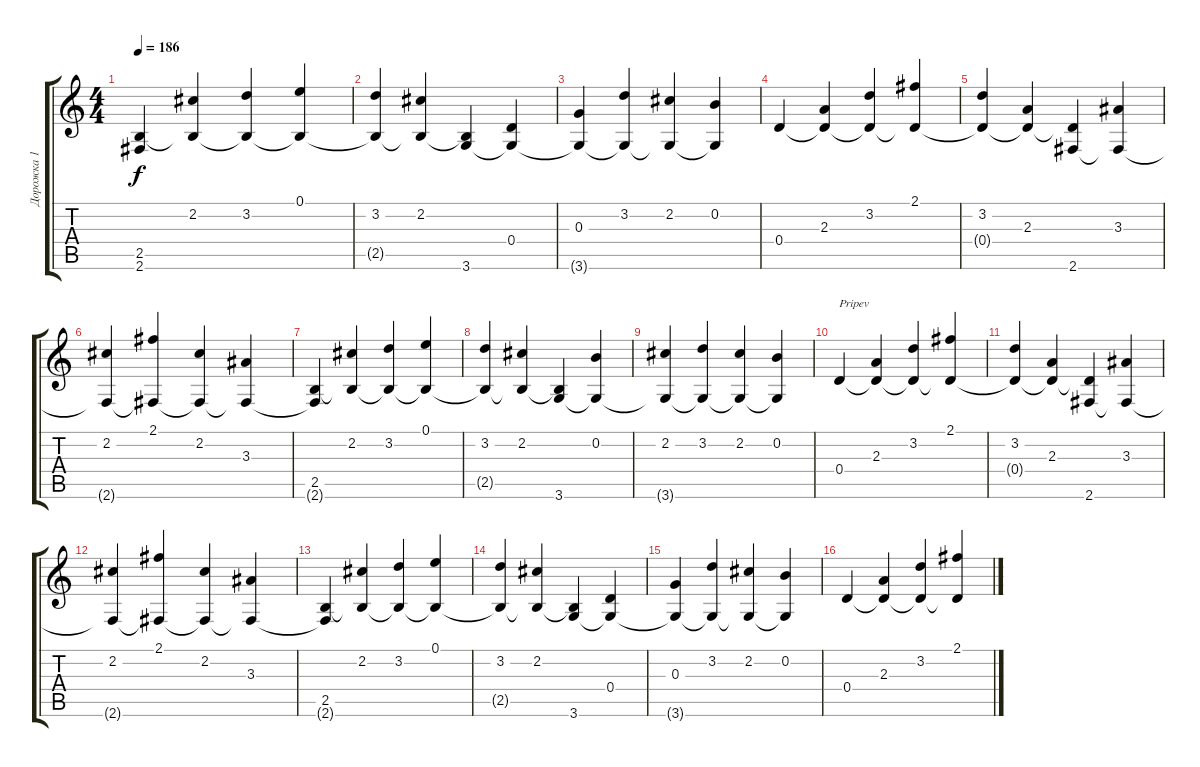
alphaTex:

\track ("Дорожка 1" "Дорожка 1") {instrument overdrivenguitar}
\staff {score tabs}
\tuning (E4 B3 G3 D3 A2 E2) {hide}
\ts (4 4)
\tempo 186
\clef g2
\ks c
(2.5 2.6{t}).4{dy f} (2.2 2.5{t}).4 (3.2 2.5{t}).4 (0.1 2.5{t}).4 |
(3.2 2.5{t}).4 (2.2 2.5{t}).4 (2.5{t} 3.6).4 (0.4 3.6{t}).4 |
(0.3 3.6{t}).4 (3.2 3.6{t}).4 (2.2 3.6{t}).4 (0.2 3.6{t}).4 |
0.4.4 (2.3 0.4{t}).4 (3.2 0.4{t}).4 (2.1 0.4{t}).4 |
(3.2 0.4{t}).4 (2.3 0.4{t}).4 (0.4{t} 2.6).4 (3.3 2.6{t}).4 |
(2.2 2.6{t}).4 (2.1 2.6{t}).4 (2.2 2.6{t}).4 (3.3 2.6{t}).4 |
(2.5 2.6{t}).4 (2.2 2.5{t}).4 (3.2 2.5{t}).4 (0.1 2.5{t}).4 |
(3.2 2.5{t}).4 (2.2 2.5{t}).4 (2.5{t} 3.6).4 (0.2 3.6{t}).4 |
(2.2 3.6{t}).4 (3.2 3.6{t}).4 (2.2 3.6{t}).4 (0.2 3.6{t}).4 |
0.4.4{txt "Pripev"} (2.3 0.4{t}).4 (3.2 0.4{t}).4 (2.1 0.4{t}).4 |
(3.2 0.4{t}).4 (2.3 0.4{t}).4 (0.4{t} 2.6).4 (3.3 2.6{t}).4 |
(2.2 2.6{t}).4 (2.1 2.6{t}).4 (2.2 2.6{t}).4 (3.3 2.6{t}).4 |
(2.5 2.6{t}).4 (2.2 2.5{t}).4 (3.2 2.5{t}).4 (0.1 2.5{t}).4 |
(3.2 2.5{t}).4 (2.2 2.5{t}).4 (2.5{t} 3.6).4 (0.4 3.6{t}).4 |
(0.3 3.6{t}).4 (3.2 3.6{t}).4 (2.2 3.6{t}).4 (0.2 3.6{t}).4 |
0.4.4 (2.3 0.4{t}).4 (3.2 0.4{t}).4 (2.1 0.4{t}).4
